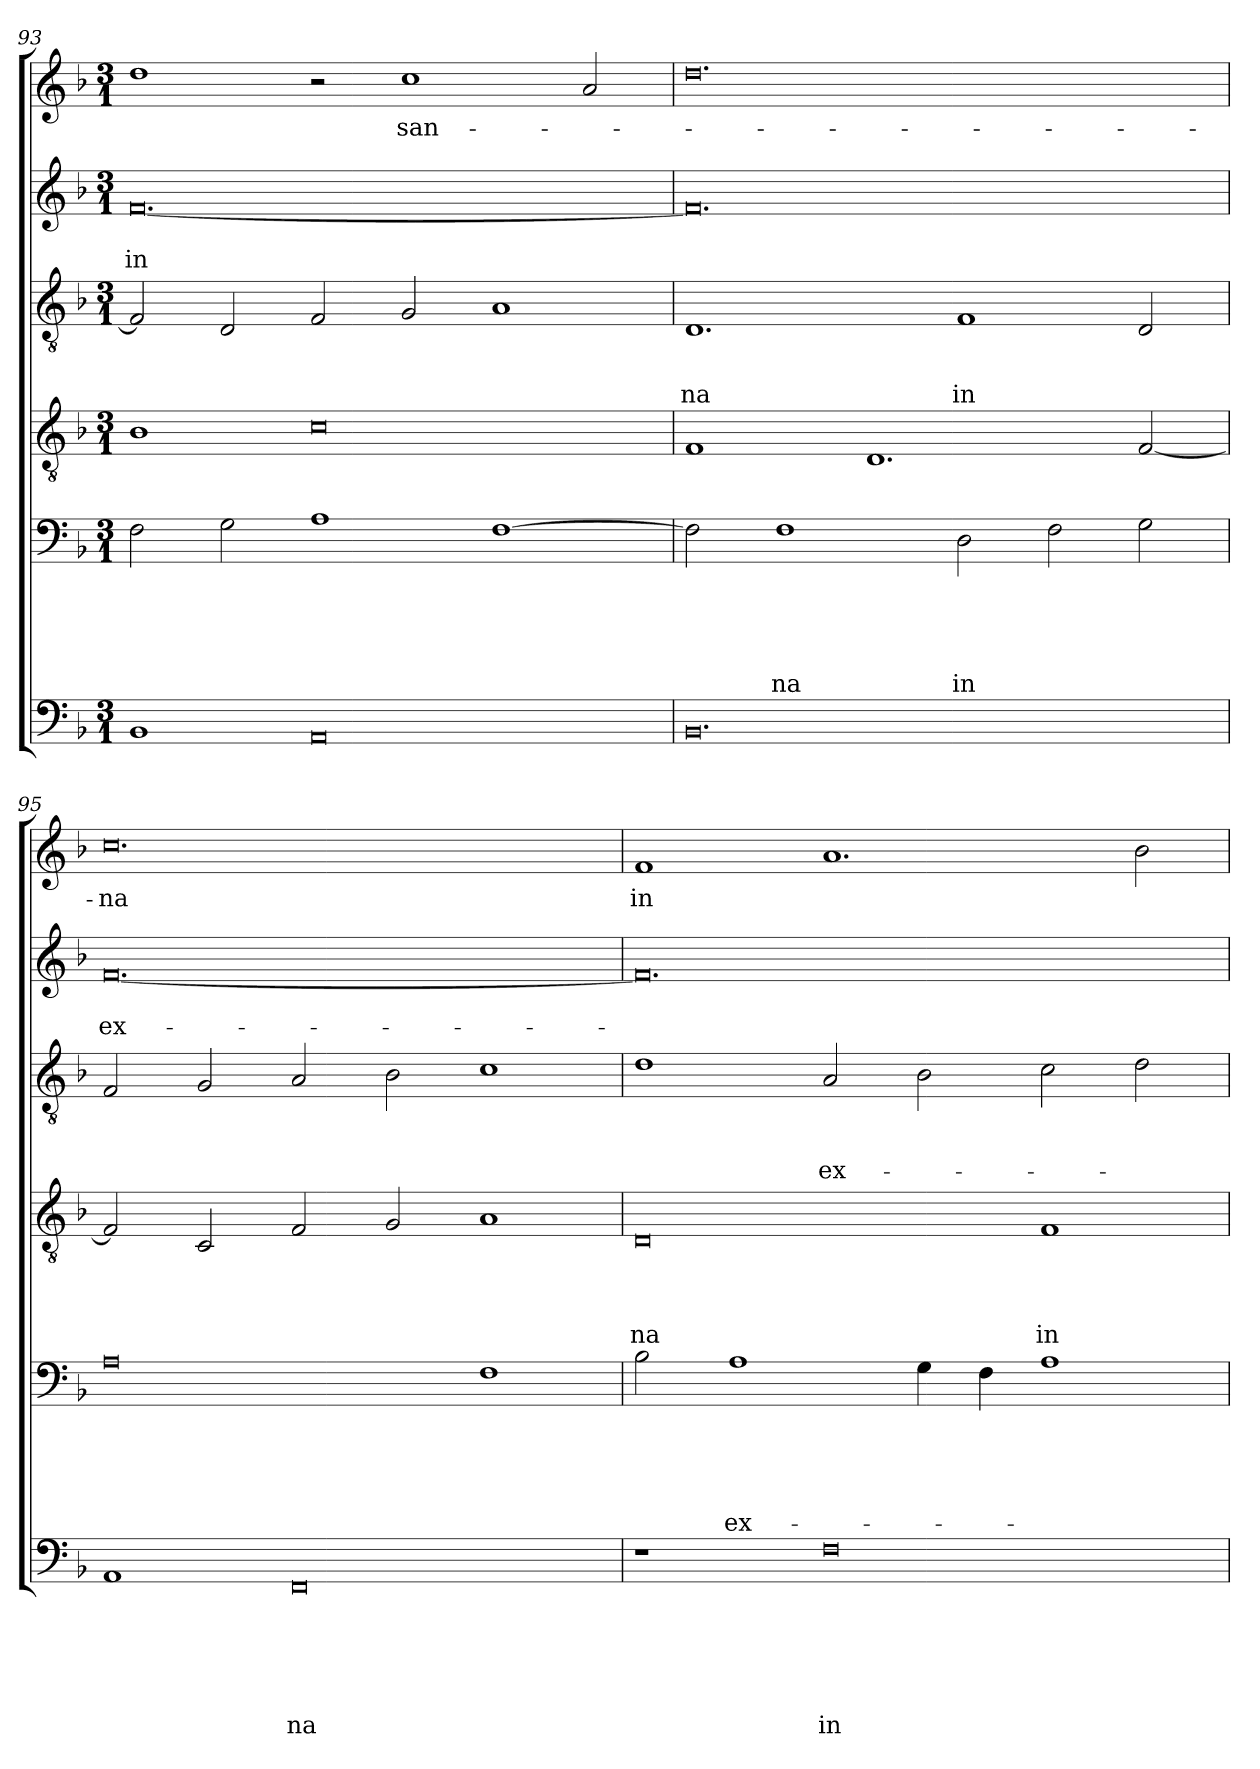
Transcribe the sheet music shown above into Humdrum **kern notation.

**kern	**text	**text	**text	**text	**text	**text	**kern	**text	**text	**text	**text	**text	**kern	**text	**text	**text	**text	**kern	**text	**text	**text	**kern	**text	**text	**kern	**text
*part6	*part6	*part6	*part6	*part6	*part6	*part6	*part5	*part5	*part5	*part5	*part5	*part5	*part4	*part4	*part4	*part4	*part4	*part3	*part3	*part3	*part3	*part2	*part2	*part2	*part1	*part1
*staff6	*staff6	*staff6	*staff6	*staff6	*staff6	*staff6	*staff5	*staff5	*staff5	*staff5	*staff5	*staff5	*staff4	*staff4	*staff4	*staff4	*staff4	*staff3	*staff3	*staff3	*staff3	*staff2	*staff2	*staff2	*staff1	*staff1
*clefF4	*	*	*	*	*	*	*clefF4	*	*	*	*	*	*clefGv2	*	*	*	*	*clefGv2	*	*	*	*clefG2	*	*	*clefG2	*
*k[b-]	*	*	*	*	*	*	*k[b-]	*	*	*	*	*	*k[b-]	*	*	*	*	*k[b-]	*	*	*	*k[b-]	*	*	*k[b-]	*
*F:	*	*	*	*	*	*	*F:	*	*	*	*	*	*F:	*	*	*	*	*F:	*	*	*	*F:	*	*	*F:	*
*M3/1	*	*	*	*	*	*	*M3/1	*	*	*	*	*	*M3/1	*	*	*	*	*M3/1	*	*	*	*M3/1	*	*	*M3/1	*
=93	=93	=93	=93	=93	=93	=93	=93	=93	=93	=93	=93	=93	=93	=93	=93	=93	=93	=93	=93	=93	=93	=93	=93	=93	=93	=93
1BB-	.	.	.	.	.	.	2F\	.	.	.	.	.	1B-	.	.	.	.	2F/]	.	.	.	[0.f	.	in	1dd	.
.	.	.	.	.	.	.	2G\	.	.	.	.	.	.	.	.	.	.	2D/	.	.	.	.	.	.	.	.
0AA	.	.	.	.	.	.	1A	.	.	.	.	.	0c	.	.	.	.	2F/	.	.	.	.	.	.	2r	.
.	.	.	.	.	.	.	.	.	.	.	.	.	.	.	.	.	.	2G/	.	.	.	.	.	.	1cc	-san-
.	.	.	.	.	.	.	[1F	.	.	.	.	.	.	.	.	.	.	1A	.	.	.	.	.	.	.	.
.	.	.	.	.	.	.	.	.	.	.	.	.	.	.	.	.	.	.	.	.	.	.	.	.	2a/	.
=94	=94	=94	=94	=94	=94	=94	=94	=94	=94	=94	=94	=94	=94	=94	=94	=94	=94	=94	=94	=94	=94	=94	=94	=94	=94	=94
0.BB-	.	.	.	.	.	.	2F\]	.	.	.	.	.	1F	.	.	.	.	1.D	.	.	-na	0.f]	.	.	0.dd	.
.	.	.	.	.	.	.	1F	.	.	.	.	-na	.	.	.	.	.	.	.	.	.	.	.	.	.	.
.	.	.	.	.	.	.	.	.	.	.	.	.	1.D	.	.	.	.	.	.	.	.	.	.	.	.	.
.	.	.	.	.	.	.	2D\	.	.	.	.	in	.	.	.	.	.	1F	.	.	in	.	.	.	.	.
.	.	.	.	.	.	.	2F\	.	.	.	.	.	.	.	.	.	.	.	.	.	.	.	.	.	.	.
.	.	.	.	.	.	.	2G\	.	.	.	.	.	[2F/	.	.	.	.	2D/	.	.	.	.	.	.	.	.
=95	=95	=95	=95	=95	=95	=95	=95	=95	=95	=95	=95	=95	=95	=95	=95	=95	=95	=95	=95	=95	=95	=95	=95	=95	=95	=95
1AA	.	.	.	.	.	.	0A	.	.	.	.	.	2F/]	.	.	.	.	2F/	.	.	.	[0.f	.	ex-	0.cc	-na
.	.	.	.	.	.	.	.	.	.	.	.	.	2C/	.	.	.	.	2G/	.	.	.	.	.	.	.	.
0FF	.	.	.	.	.	-na	.	.	.	.	.	.	2F/	.	.	.	.	2A/	.	.	.	.	.	.	.	.
.	.	.	.	.	.	.	.	.	.	.	.	.	2G/	.	.	.	.	2B-\	.	.	.	.	.	.	.	.
.	.	.	.	.	.	.	1F	.	.	.	.	.	1A	.	.	.	.	1c	.	.	.	.	.	.	.	.
!!LO:LB:g=z
=96	=96	=96	=96	=96	=96	=96	=96	=96	=96	=96	=96	=96	=96	=96	=96	=96	=96	=96	=96	=96	=96	=96	=96	=96	=96	=96
1r	.	.	.	.	.	.	2B-\	.	.	.	.	.	0D	.	.	.	-na	1d	.	.	.	0.f]	.	.	1f	in
.	.	.	.	.	.	.	1A	.	.	.	.	ex-	.	.	.	.	.	.	.	.	.	.	.	.	.	.
0F	.	.	.	.	.	in	.	.	.	.	.	.	.	.	.	.	.	2A/	.	.	ex-	.	.	.	1.a	.
.	.	.	.	.	.	.	4G\	.	.	.	.	.	.	.	.	.	.	2B-\	.	.	.	.	.	.	.	.
.	.	.	.	.	.	.	4F\	.	.	.	.	.	.	.	.	.	.	.	.	.	.	.	.	.	.	.
.	.	.	.	.	.	.	1A	.	.	.	.	.	1F	.	.	.	in	2c\	.	.	.	.	.	.	.	.
.	.	.	.	.	.	.	.	.	.	.	.	.	.	.	.	.	.	2d\	.	.	.	.	.	.	2b-\	.
=	=	=	=	=	=	=	=	=	=	=	=	=	=	=	=	=	=	=	=	=	=	=	=	=	=	=
*-	*-	*-	*-	*-	*-	*-	*-	*-	*-	*-	*-	*-	*-	*-	*-	*-	*-	*-	*-	*-	*-	*-	*-	*-	*-	*-
